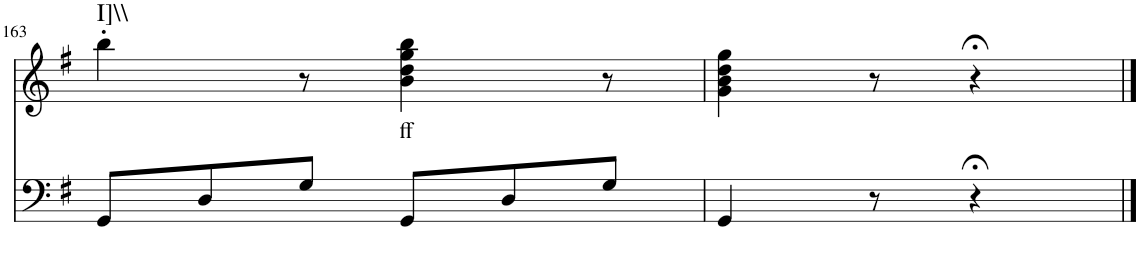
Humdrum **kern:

**kern	**kern	**text	**harte
*part2	*part1	*part1	*part1
*staff2	*staff1	*staff1	*
*I"Piano	*I"Piano	*	*
*I'Pno	*I'Pno	*	*
!!LO:PB:g=z
*clefF4	*clefG2	*	*
*k[f#]	*k[f#]	*	*
*G:	*G:	*	*
*M6/8	*M6/8	*	*
=163	=163	=163	=163
!	!	!	!LO:H:kt=I]\\
8GG/L	4bb'\	.	N
8D/	.	.	.
8G/J	8r	.	.
!	!	!LO:LY:b	!
8GG/L	4b\ 4dd\ 4gg\ 4bb\	ff	.
8D/	.	.	.
8G/J	8r	.	.
=164	=164	=164	=164
4GG/	4g\ 4b\ 4dd\ 4gg\	.	.
8r	8r	.	.
4r;<	4r;<	.	.
==	==	==	==
*-	*-	*-	*-
